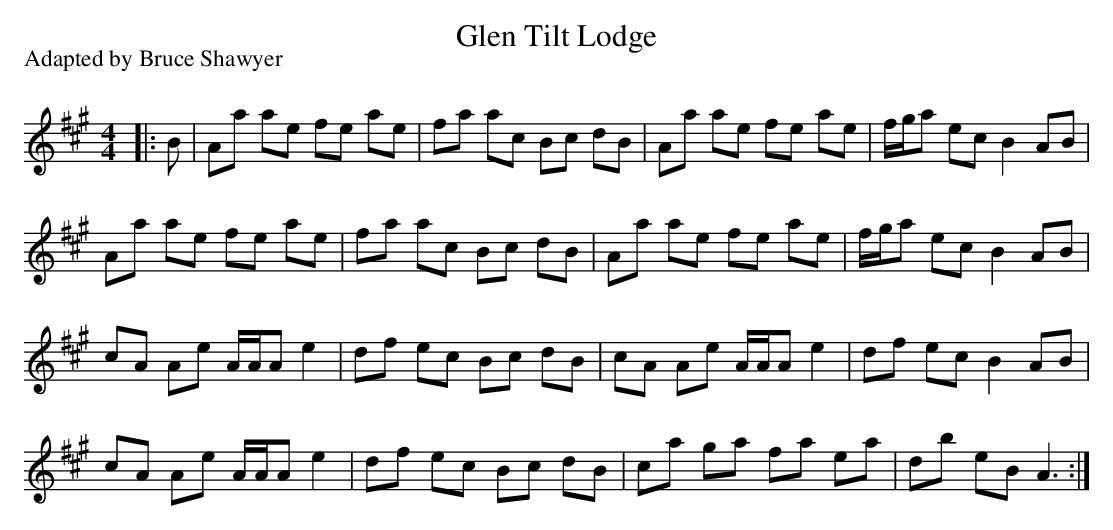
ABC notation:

X:1
T: Glen Tilt Lodge
P:Adapted by Bruce Shawyer
Q: 232
K:A
M:4/4
L:1/8
|:B|Aa ae fe ae|fa ac Bc dB|Aa ae fe ae|f1/2g1/2a ec B2 AB|
Aa ae fe ae|fa ac Bc dB|Aa ae fe ae|f1/2g1/2a ec B2 AB|
cA Ae A1/2A1/2A e2|df ec Bc dB|cA Ae A1/2A1/2A e2|df ec B2 AB|
cA Ae A1/2A1/2A e2|df ec Bc dB|ca ga fa ea|db eB A3:|
